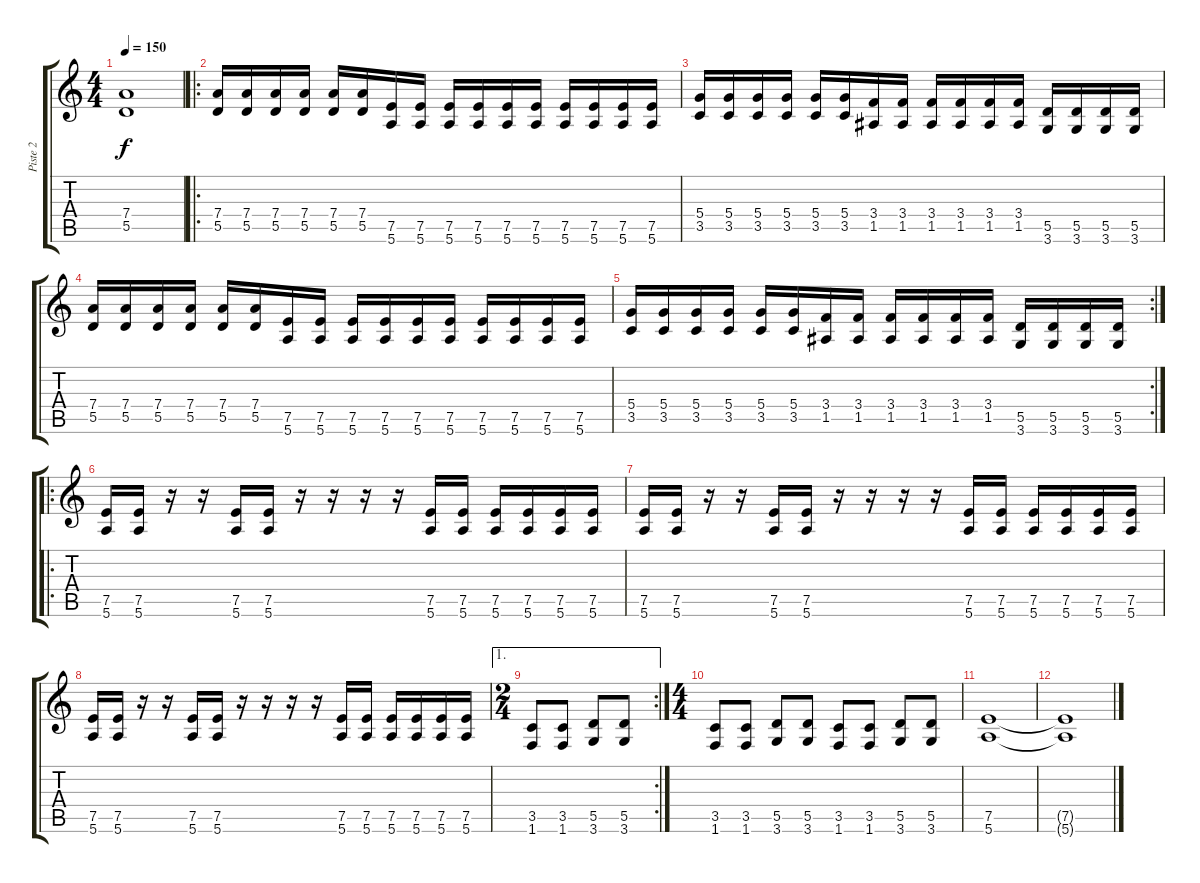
\track ("Piste 2" "Piste 2") {instrument distortionguitar}
\staff {score tabs}
\tuning (E4 B3 G3 D3 A2 E2) {hide}
\ts (4 4)
\tempo 150
\clef g2
\ks c
(7.4{t} 5.5{t}).1{dy f} |
\ro
(7.4 5.5).16 (7.4 5.5).16 (7.4 5.5).16 (7.4 5.5).16 (7.4 5.5).16 (7.4 5.5).16 (7.5 5.6).16 (7.5 5.6).16 (7.5 5.6).16 (7.5 5.6).16 (7.5 5.6).16 (7.5 5.6).16 (7.5 5.6).16 (7.5 5.6).16 (7.5 5.6).16 (7.5 5.6).16 |
(5.4 3.5).16 (5.4 3.5).16 (5.4 3.5).16 (5.4 3.5).16 (5.4 3.5).16 (5.4 3.5).16 (3.4 1.5).16 (3.4 1.5).16 (3.4 1.5).16 (3.4 1.5).16 (3.4 1.5).16 (3.4 1.5).16 (5.5 3.6).16 (5.5 3.6).16 (5.5 3.6).16 (5.5 3.6).16 |
(7.4 5.5).16 (7.4 5.5).16 (7.4 5.5).16 (7.4 5.5).16 (7.4 5.5).16 (7.4 5.5).16 (7.5 5.6).16 (7.5 5.6).16 (7.5 5.6).16 (7.5 5.6).16 (7.5 5.6).16 (7.5 5.6).16 (7.5 5.6).16 (7.5 5.6).16 (7.5 5.6).16 (7.5 5.6).16 |
\rc 2
(5.4 3.5).16 (5.4 3.5).16 (5.4 3.5).16 (5.4 3.5).16 (5.4 3.5).16 (5.4 3.5).16 (3.4 1.5).16 (3.4 1.5).16 (3.4 1.5).16 (3.4 1.5).16 (3.4 1.5).16 (3.4 1.5).16 (5.5 3.6).16 (5.5 3.6).16 (5.5 3.6).16 (5.5 3.6).16 |
\ro
(7.5 5.6).16 (7.5 5.6).16 r.16 r.16 (7.5 5.6).16 (7.5 5.6).16 r.16 r.16 r.16 r.16 (7.5 5.6).16 (7.5 5.6).16 (7.5 5.6).16 (7.5 5.6).16 (7.5 5.6).16 (7.5 5.6).16 |
(7.5 5.6).16 (7.5 5.6).16 r.16 r.16 (7.5 5.6).16 (7.5 5.6).16 r.16 r.16 r.16 r.16 (7.5 5.6).16 (7.5 5.6).16 (7.5 5.6).16 (7.5 5.6).16 (7.5 5.6).16 (7.5 5.6).16 |
(7.5 5.6).16 (7.5 5.6).16 r.16 r.16 (7.5 5.6).16 (7.5 5.6).16 r.16 r.16 r.16 r.16 (7.5 5.6).16 (7.5 5.6).16 (7.5 5.6).16 (7.5 5.6).16 (7.5 5.6).16 (7.5 5.6).16 |
\ae 1
\rc 2
\ts (2 4)
(3.5 1.6).8 (3.5 1.6).8 (5.5 3.6).8 (5.5 3.6).8 |
\ts (4 4)
(3.5 1.6).8 (3.5 1.6).8 (5.5 3.6).8 (5.5 3.6).8 (3.5 1.6).8 (3.5 1.6).8 (5.5 3.6).8 (5.5 3.6).8 |
(7.5 5.6).1 |
(7.5{t} 5.6{t}).1
